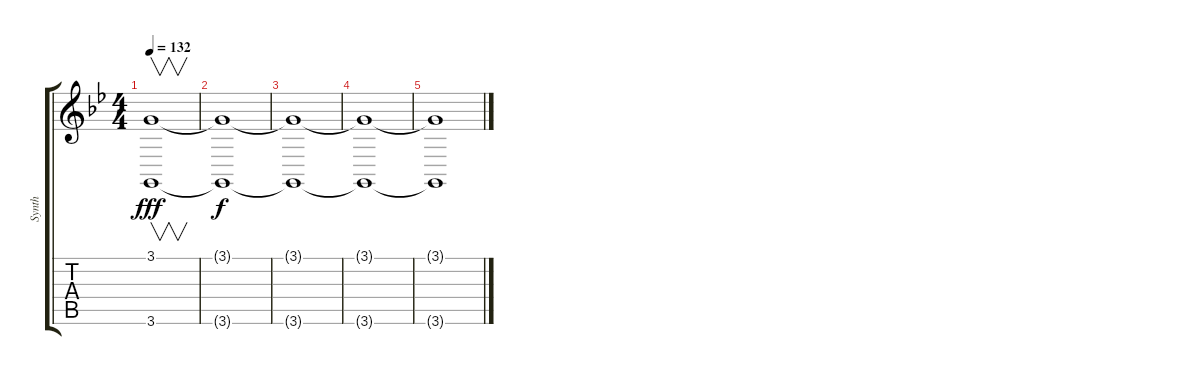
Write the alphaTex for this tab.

\track ("Synth" "Synth") {instrument lead2sawtooth}
\staff {score tabs}
\tuning (E4 B3 G3 D3 A2 E2) {hide}
\ts (4 4)
\tempo 132
\clef g2
\ks bb
(3.1{t} 3.6).1{v dy fff volume 7} |
(3.1{t} 3.6{t}).1{dy f} |
(3.1{t} 3.6{t}).1 |
(3.1{t} 3.6{t}).1{volume 2} |
(3.1{t} 3.6{t}).1
